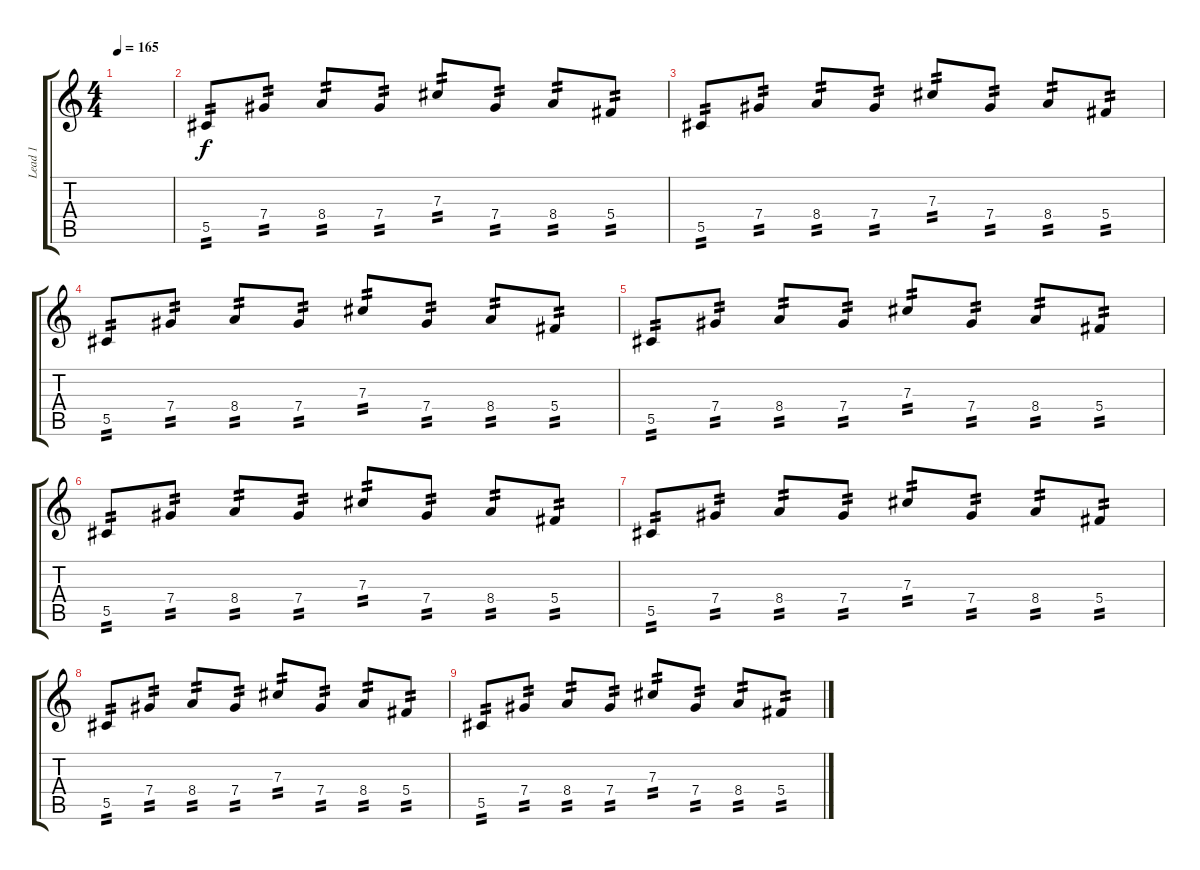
\track ("Lead 1" "Lead 1") {instrument overdrivenguitar}
\staff {score tabs}
\tuning (Eb4 Bb3 Gb3 Db3 Ab2 Eb2) {hide}
\ts (4 4)
\tempo 165
\clef g2
\ks c
|
5.5.8{tp 2} 7.4.8{tp 2} 8.4.8{tp 2} 7.4.8{tp 2} 7.3.8{tp 2} 7.4.8{tp 2} 8.4.8{tp 2} 5.4.8{tp 2} |
5.5.8{tp 2} 7.4.8{tp 2} 8.4.8{tp 2} 7.4.8{tp 2} 7.3.8{tp 2} 7.4.8{tp 2} 8.4.8{tp 2} 5.4.8{tp 2} |
5.5.8{tp 2} 7.4.8{tp 2} 8.4.8{tp 2} 7.4.8{tp 2} 7.3.8{tp 2} 7.4.8{tp 2} 8.4.8{tp 2} 5.4.8{tp 2} |
5.5.8{tp 2} 7.4.8{tp 2} 8.4.8{tp 2} 7.4.8{tp 2} 7.3.8{tp 2} 7.4.8{tp 2} 8.4.8{tp 2} 5.4.8{tp 2} |
5.5.8{tp 2} 7.4.8{tp 2} 8.4.8{tp 2} 7.4.8{tp 2} 7.3.8{tp 2} 7.4.8{tp 2} 8.4.8{tp 2} 5.4.8{tp 2} |
5.5.8{tp 2} 7.4.8{tp 2} 8.4.8{tp 2} 7.4.8{tp 2} 7.3.8{tp 2} 7.4.8{tp 2} 8.4.8{tp 2} 5.4.8{tp 2} |
5.5.8{tp 2} 7.4.8{tp 2} 8.4.8{tp 2} 7.4.8{tp 2} 7.3.8{tp 2} 7.4.8{tp 2} 8.4.8{tp 2} 5.4.8{tp 2} |
5.5.8{tp 2} 7.4.8{tp 2} 8.4.8{tp 2} 7.4.8{tp 2} 7.3.8{tp 2} 7.4.8{tp 2} 8.4.8{tp 2} 5.4.8{tp 2}
